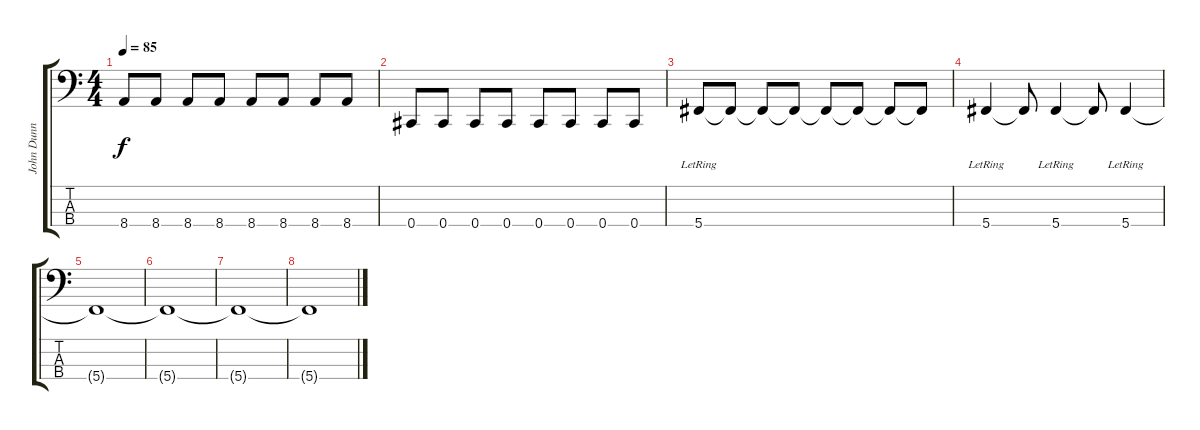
\track ("John Dunn :: Bass ::" "John Dunn ") {instrument electricbasspick}
\staff {score tabs}
\tuning (Gb2 Db2 Ab1 Db1) {hide}
\ts (4 4)
\tempo 85
\clef f4
\ks c
8.4.8{dy f} 8.4.8 8.4.8 8.4.8 8.4.8 8.4.8 8.4.8 8.4.8 |
0.4.8 0.4.8 0.4.8 0.4.8 0.4.8 0.4.8 0.4.8 0.4.8 |
5.4{lr}.8 5.4{t}.8 5.4{t}.8 5.4{t}.8 5.4{t}.8 5.4{t}.8 5.4{t}.8 5.4{t}.8 |
5.4{lr}.4 5.4{t}.8 5.4{lr}.4 5.4{t}.8 5.4{lr}.4 |
5.4{t}.1 |
5.4{t}.1 |
5.4{t}.1 |
5.4{t}.1
